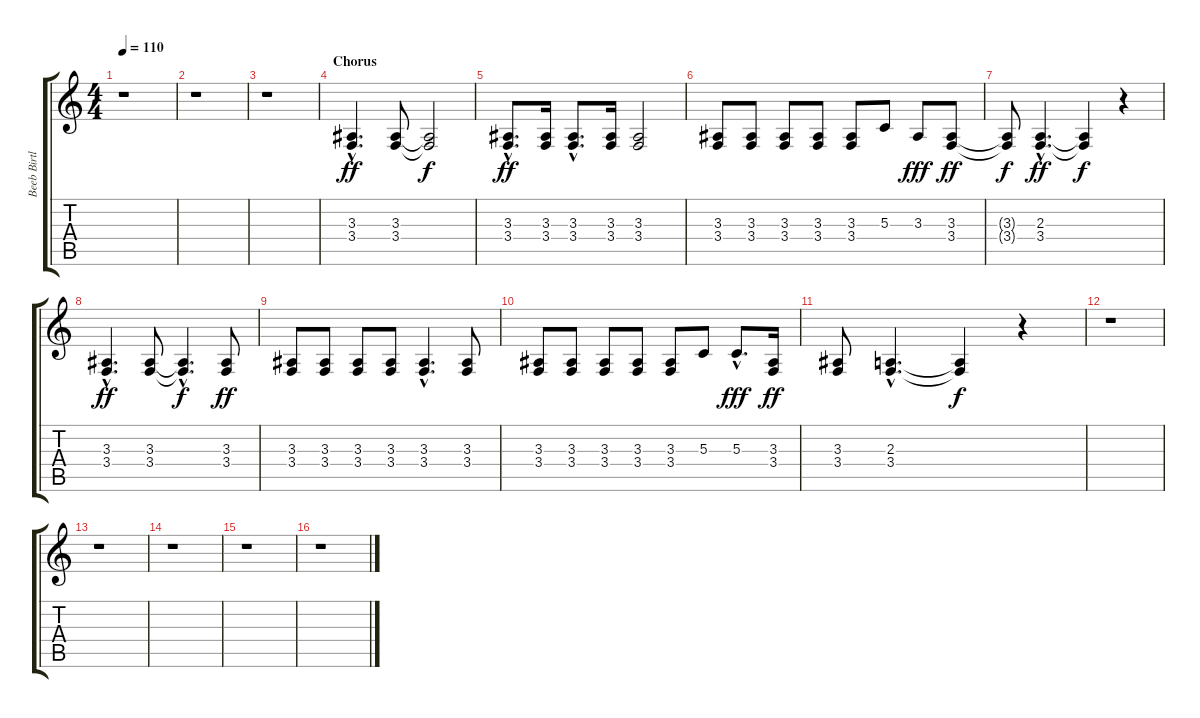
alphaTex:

\track ("Beeb Birtles/Graham Goble" "Beeb Birtl") {instrument englishhorn}
\staff {score tabs}
\tuning (E4 B3 G3 D3 A2 E2) {hide}
\ts (4 4)
\tempo 110
\clef g2
\ks c
r.1{dy f} |
r.1 |
r.1 |
\section ("" "Chorus")
(3.3{hac} 3.4{hac}).4{d dy ff} (3.3 3.4).8 (3.3{t} 3.4{t}).2{dy f} |
(3.3{hac} 3.4{hac}).8{d dy ff} (3.3 3.4).16 (3.3{hac} 3.4{hac}).8{d} (3.3 3.4).16 (3.3 3.4).2 |
(3.3 3.4).8 (3.3 3.4).8 (3.3 3.4).8 (3.3 3.4).8 (3.3 3.4).8 5.3.8 3.3.8{dy fff} (3.3 3.4).8{dy ff} |
(3.3{t} 3.4{t}).8{dy f} (2.3{hac} 3.4{hac}).4{d dy ff} (2.3{t} 3.4{t}).4{dy f} r.4 |
(3.3{hac} 3.4{hac}).4{d dy ff} (3.3 3.4).8 (3.3{hac t} 3.4{hac t}).4{d dy f} (3.3 3.4).8{dy ff} |
(3.3 3.4).8 (3.3 3.4).8 (3.3 3.4).8 (3.3 3.4).8 (3.3{hac} 3.4{hac}).4{d} (3.3 3.4).8 |
(3.3 3.4).8 (3.3 3.4).8 (3.3 3.4).8 (3.3 3.4).8 (3.3 3.4).8 5.3.8 5.3{hac}.8{d dy fff} (3.3 3.4).16{dy ff} |
(3.3 3.4).8 (2.3{hac} 3.4{hac}).4{d} (2.3{t} 3.4{t}).4{dy f} r.4 |
r.1 |
r.1 |
r.1 |
r.1 |
r.1
